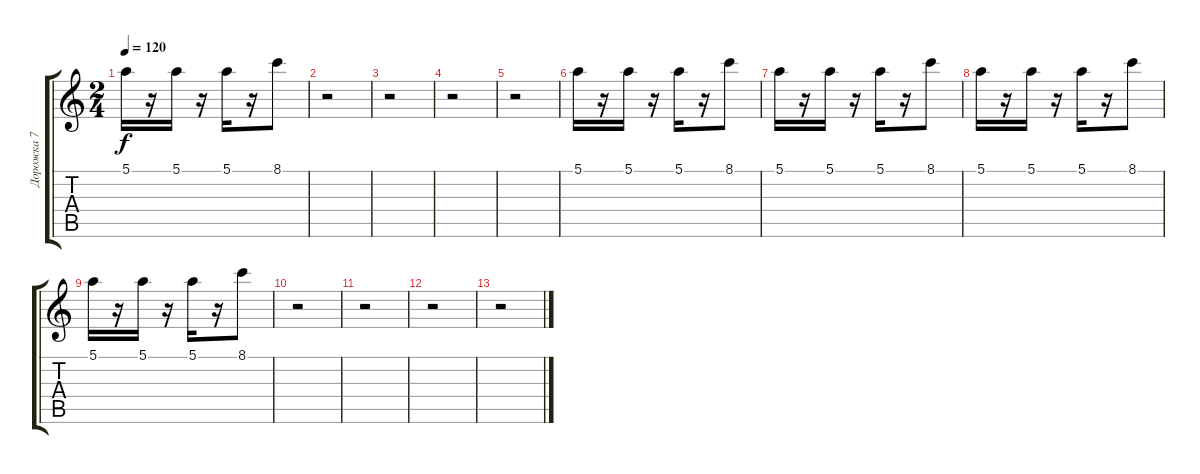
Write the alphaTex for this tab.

\track ("Дорожка 7" "Дорожка 7") {instrument acousticguitarsteel}
\staff {score tabs}
\tuning (E4 B3 G3 D3 A2 E2) {hide}
\ts (2 4)
\tempo 120
\clef g2
\ks c
5.1.16{dy f} r.16 5.1.16 r.16 5.1.16 r.16 8.1.8 |
r.2 |
r.2 |
r.2 |
r.2 |
5.1.16 r.16 5.1.16 r.16 5.1.16 r.16 8.1.8 |
5.1.16 r.16 5.1.16 r.16 5.1.16 r.16 8.1.8 |
5.1.16 r.16 5.1.16 r.16 5.1.16 r.16 8.1.8 |
5.1.16 r.16 5.1.16 r.16 5.1.16 r.16 8.1.8 |
r.2 |
r.2 |
r.2 |
r.2
